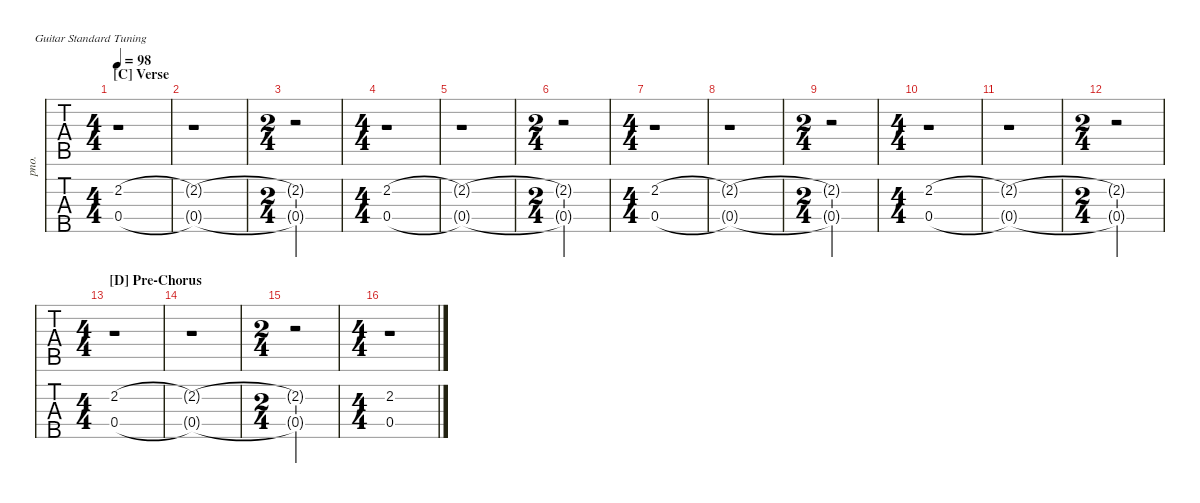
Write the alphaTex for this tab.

\defaultSystemsLayout 4
\hideDynamics
\bracketExtendMode nobrackets
\track ("Acoustic Piano" "pno.") {instrument acousticgrandpiano}
\staff {tabs}
\tuning (E4 B3 G3 D3 A2 E2)
\ts (4 4)
\beaming (8 2 2 2 2)
\section ("C" "Verse")
\tempo 98
\clef g2
\ks eminor
r.1{dy mf} |
r.1 |
\ts (2 4)
\beaming (8 2 2)
r.2 |
\ts (4 4)
\beaming (8 2 2 2 2)
r.1 |
r.1 |
\ts (2 4)
\beaming (8 2 2)
r.2 |
\ts (4 4)
\beaming (8 2 2 2 2)
r.1 |
r.1 |
\ts (2 4)
\beaming (8 2 2)
r.2 |
\ts (4 4)
\beaming (8 2 2 2 2)
r.1 |
r.1 |
\ts (2 4)
\beaming (8 2 2)
r.2 |
\ts (4 4)
\beaming (8 2 2 2 2)
\section ("D" "Pre-Chorus")
r.1 |
r.1 |
\ts (2 4)
\beaming (8 2 2)
r.2 |
\ts (4 4)
\beaming (8 2 2 2 2)
r.1
\staff {tabs}
\tuning (G2 D2 A1 E1 B0)
\clef f4
\ottava regular
\simile none
\ks eminor
(2.2{acc forcenatural} 0.4{acc forcenatural}).1{dy ff} |
(2.2{t acc forcenatural} 0.4{t acc forcenatural}).1 |
(2.2{t acc forcenatural} 0.4{t acc forcenatural}).2 |
(2.2{acc forcenatural} 0.4{acc forcenatural}).1 |
(2.2{t acc forcenatural} 0.4{t acc forcenatural}).1 |
(2.2{t acc forcenatural} 0.4{t acc forcenatural}).2 |
(2.2{acc forcenatural} 0.4{acc forcenatural}).1 |
(2.2{t acc forcenatural} 0.4{t acc forcenatural}).1 |
(2.2{t acc forcenatural} 0.4{t acc forcenatural}).2 |
(2.2{acc forcenatural} 0.4{acc forcenatural}).1 |
(2.2{t acc forcenatural} 0.4{t acc forcenatural}).1 |
(2.2{t acc forcenatural} 0.4{t acc forcenatural}).2 |
(2.2{acc forcenatural} 0.4{acc forcenatural}).1 |
(2.2{t acc forcenatural} 0.4{t acc forcenatural}).1 |
(2.2{t acc forcenatural} 0.4{t acc forcenatural}).2 |
(2.2{acc forcenatural} 0.4{acc forcenatural}).1
